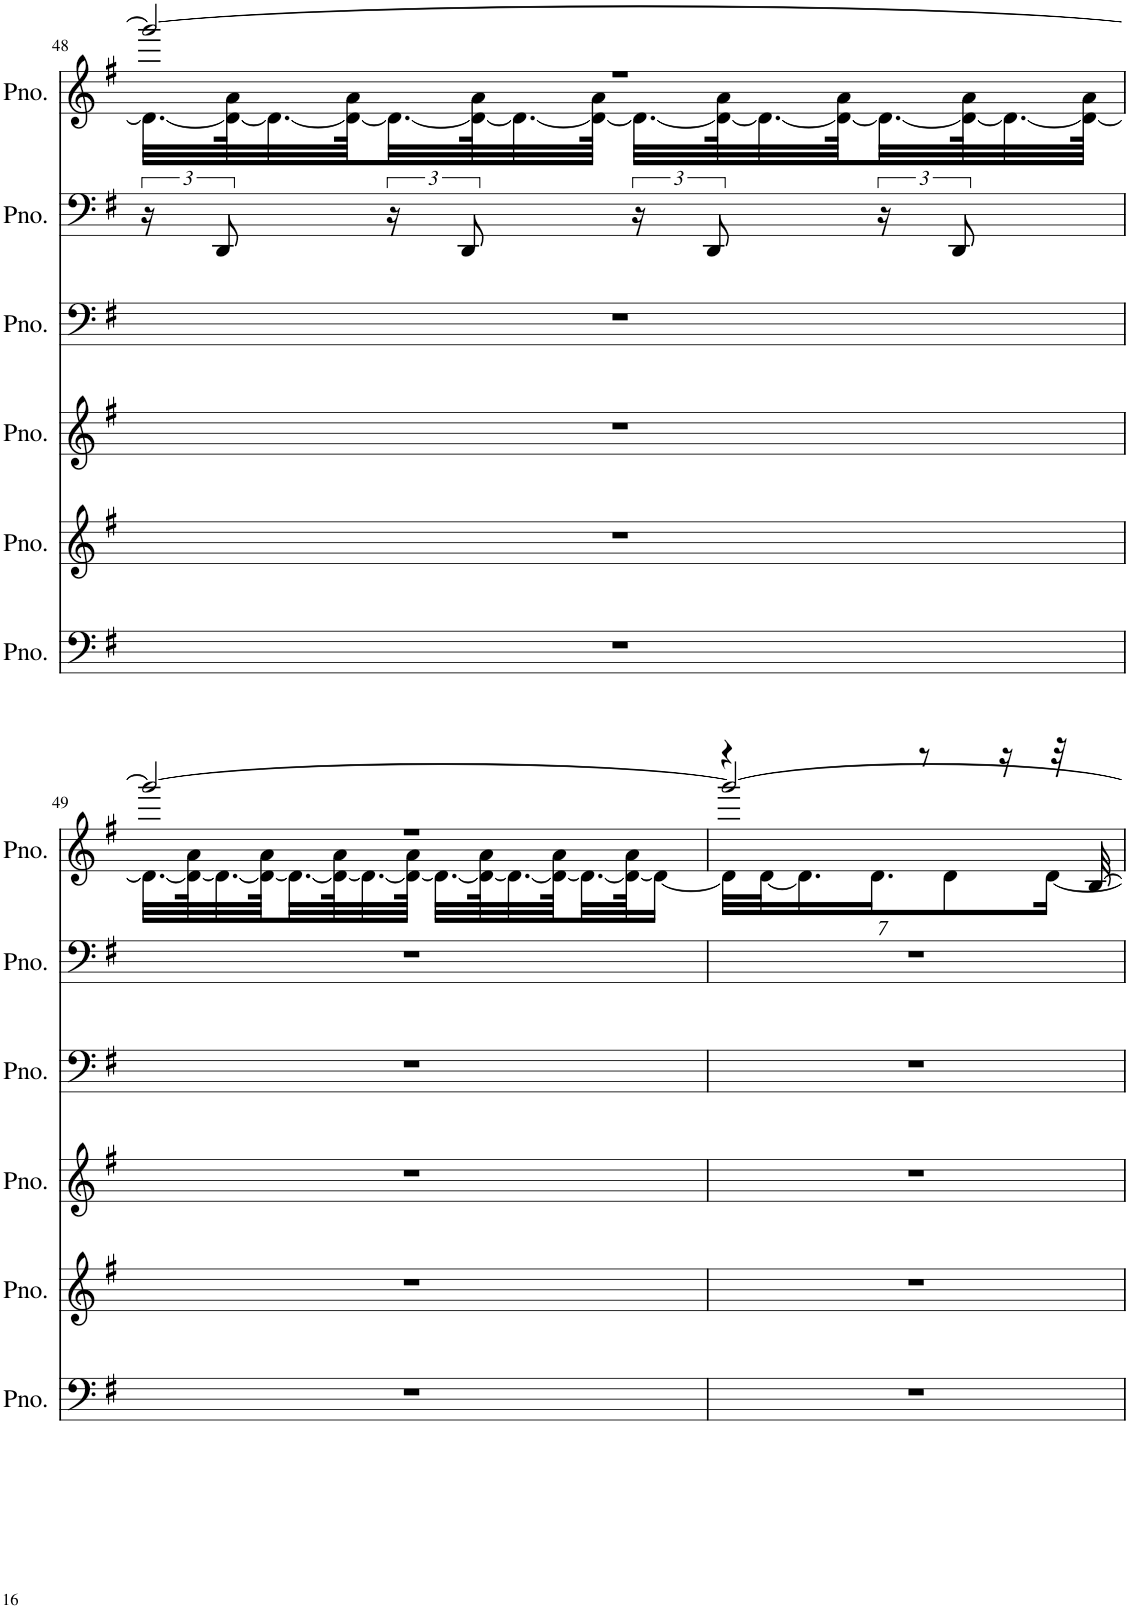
**kern	**kern	**kern	**kern	**kern	**kern
*part6	*part5	*part4	*part3	*part2	*part1
*staff6	*staff5	*staff4	*staff3	*staff2	*staff1
*I"Piano	*I"Piano	*I"Piano	*I"Piano	*I"Piano	*I"Piano
*I'Pno.	*I'Pno.	*I'Pno.	*I'Pno.	*I'Pno.	*I'Pno.
!!LO:PB:g=z
*clefF4	*clefG2	*clefG2	*clefF4	*clefF4	*clefG2
*k[f#]	*k[f#]	*k[f#]	*k[f#]	*k[f#]	*k[f#]
*M2/4	*M2/4	*M2/4	*M2/4	*M2/4	*M2/4
=48	=48	=48	=48	=48	=48
*	*	*	*	*	*^
*	*	*	*	*	*	*^
2r	2r	2r	2r	24r	2r	2ggg/_	32.d\LLL_
.	.	.	.	12DD/	.	.	.
.	.	.	.	.	.	.	64d\_ 64a\K
.	.	.	.	.	.	.	32.d\_
.	.	.	.	.	.	.	64d\_ 64a\K
.	.	.	.	24r	.	.	32.d\_
.	.	.	.	12DD/	.	.	.
.	.	.	.	.	.	.	64d\_ 64a\K
.	.	.	.	.	.	.	32.d\_
.	.	.	.	.	.	.	64d\_ 64a\JJJk
.	.	.	.	24r	.	.	32.d\LLL_
.	.	.	.	12DD/	.	.	.
.	.	.	.	.	.	.	64d\_ 64a\K
.	.	.	.	.	.	.	32.d\_
.	.	.	.	.	.	.	64d\_ 64a\K
.	.	.	.	24r	.	.	32.d\_
.	.	.	.	12DD/	.	.	.
.	.	.	.	.	.	.	64d\_ 64a\K
.	.	.	.	.	.	.	32.d\_
.	.	.	.	.	.	.	64d\_ 64a\JJJk
!!LO:LB:g=z	!!	!!
=49	=49	=49	=49	=49	=49	=49	=49
2r	2r	2r	2r	2r	2r	2ggg/_	32.d\LLL_
.	.	.	.	.	.	.	64d\_ 64a\K
.	.	.	.	.	.	.	32.d\_
.	.	.	.	.	.	.	64d\_ 64a\K
.	.	.	.	.	.	.	32.d\_
.	.	.	.	.	.	.	64d\_ 64a\K
.	.	.	.	.	.	.	32.d\_
.	.	.	.	.	.	.	64d\_ 64a\JJJk
.	.	.	.	.	.	.	32.d\LLL_
.	.	.	.	.	.	.	64d\_ 64a\K
.	.	.	.	.	.	.	32.d\_
.	.	.	.	.	.	.	64d\_ 64a\K
.	.	.	.	.	.	.	32.d\_
.	.	.	.	.	.	.	64d\_ 64a\JK
.	.	.	.	.	.	.	16d\JJ_
=50	=50	=50	=50	=50	=50	=50	=50
*	*	*	*	*	*	*	*Xbrackettup
2r	2r	2r	2r	2r	4r	2ggg/_	28d\LLL]
.	.	.	.	.	.	.	[28d\J
.	.	.	.	.	.	.	14.d\]
.	.	.	.	.	.	.	14.d\J
.	.	.	.	.	8r	.	.
.	.	.	.	.	.	.	7d\
.	.	.	.	.	16r	.	.
.	.	.	.	.	.	.	[14d\Jk
.	.	.	.	.	32r	.	.
.	.	.	.	.	[32B/	.	.
*	*	*	*	*	*v	*v	*v
=	=	=	=	=	=
*-	*-	*-	*-	*-	*-
